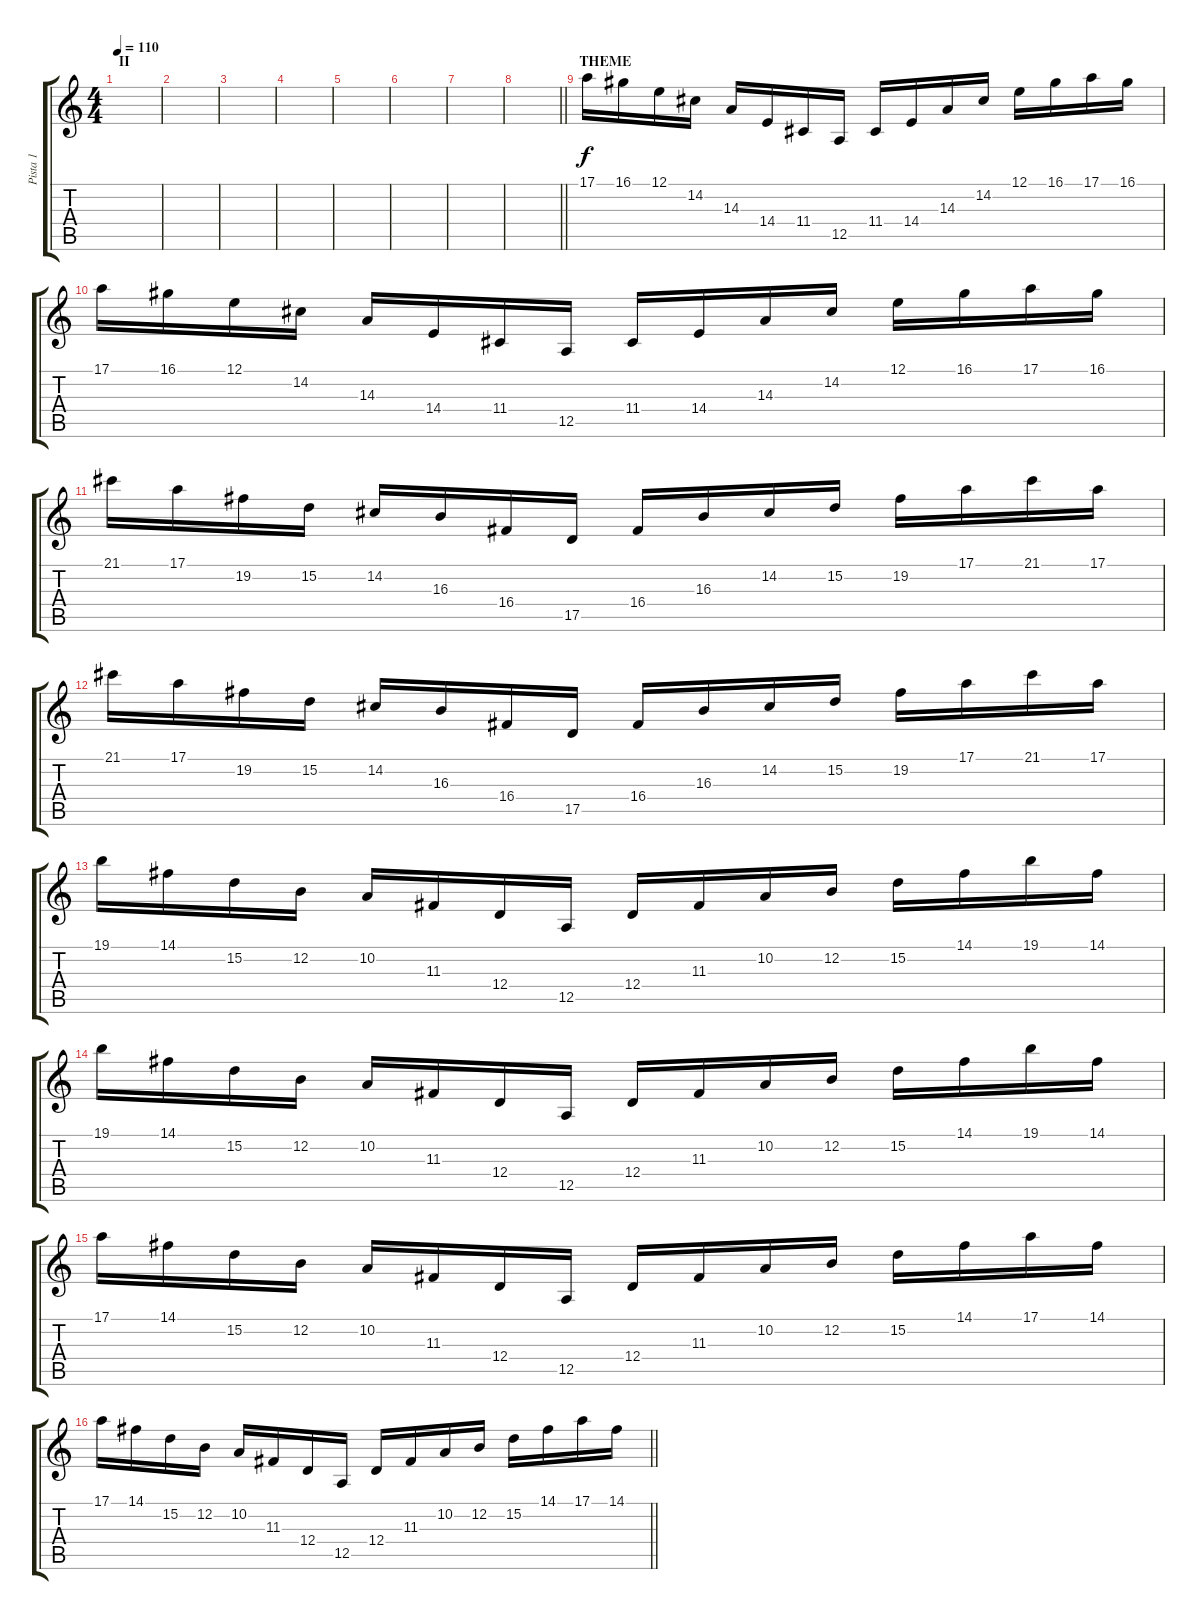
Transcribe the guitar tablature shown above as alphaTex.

\track ("Pista 1" "Pista 1") {instrument stringensemble1}
\staff {score tabs}
\tuning (E4 B3 G3 D3 A2 E2) {hide}
\ts (4 4)
\section ("" "II")
\tempo 110
\clef g2
\ks c
|
|
|
|
|
|
|
\barLineRight lightlight
|
\section ("" "THEME")
17.1.16 16.1.16 12.1.16 14.2.16 14.3.16 14.4.16 11.4.16 12.5.16 11.4.16 14.4.16 14.3.16 14.2.16 12.1.16 16.1.16 17.1.16 16.1.16 |
17.1.16 16.1.16 12.1.16 14.2.16 14.3.16 14.4.16 11.4.16 12.5.16 11.4.16 14.4.16 14.3.16 14.2.16 12.1.16 16.1.16 17.1.16 16.1.16 |
21.1.16 17.1.16 19.2.16 15.2.16 14.2.16 16.3.16 16.4.16 17.5.16 16.4.16 16.3.16 14.2.16 15.2.16 19.2.16 17.1.16 21.1.16 17.1.16 |
21.1.16 17.1.16 19.2.16 15.2.16 14.2.16 16.3.16 16.4.16 17.5.16 16.4.16 16.3.16 14.2.16 15.2.16 19.2.16 17.1.16 21.1.16 17.1.16 |
19.1.16 14.1.16 15.2.16 12.2.16 10.2.16 11.3.16 12.4.16 12.5.16 12.4.16 11.3.16 10.2.16 12.2.16 15.2.16 14.1.16 19.1.16 14.1.16 |
19.1.16 14.1.16 15.2.16 12.2.16 10.2.16 11.3.16 12.4.16 12.5.16 12.4.16 11.3.16 10.2.16 12.2.16 15.2.16 14.1.16 19.1.16 14.1.16 |
17.1.16 14.1.16 15.2.16 12.2.16 10.2.16 11.3.16 12.4.16 12.5.16 12.4.16 11.3.16 10.2.16 12.2.16 15.2.16 14.1.16 17.1.16 14.1.16 |
\barLineRight lightlight
17.1.16 14.1.16 15.2.16 12.2.16 10.2.16 11.3.16 12.4.16 12.5.16 12.4.16 11.3.16 10.2.16 12.2.16 15.2.16 14.1.16 17.1.16 14.1.16
